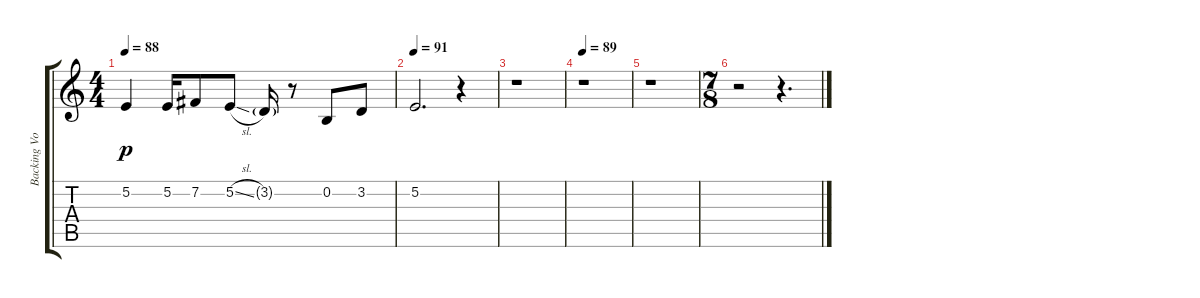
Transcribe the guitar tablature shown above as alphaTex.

\track ("Backing Vocals" "Backing Vo") {instrument viola}
\staff {score tabs}
\tuning (E4 B3 G3 D3 A2 E2) {hide}
\ts (4 4)
\tempo 88
\clef g2
\ks c
5.2{t}.4{dy p} 5.2.16 7.2.8 5.2{sl}.8 3.2{g}.16 r.8 0.2.8 3.2.8 |
\tempo 91
5.2.2{d} r.4 |
r.1 |
\tempo 89
r.1 |
r.1 |
\ts (7 8)
r.2 r.4{d}
